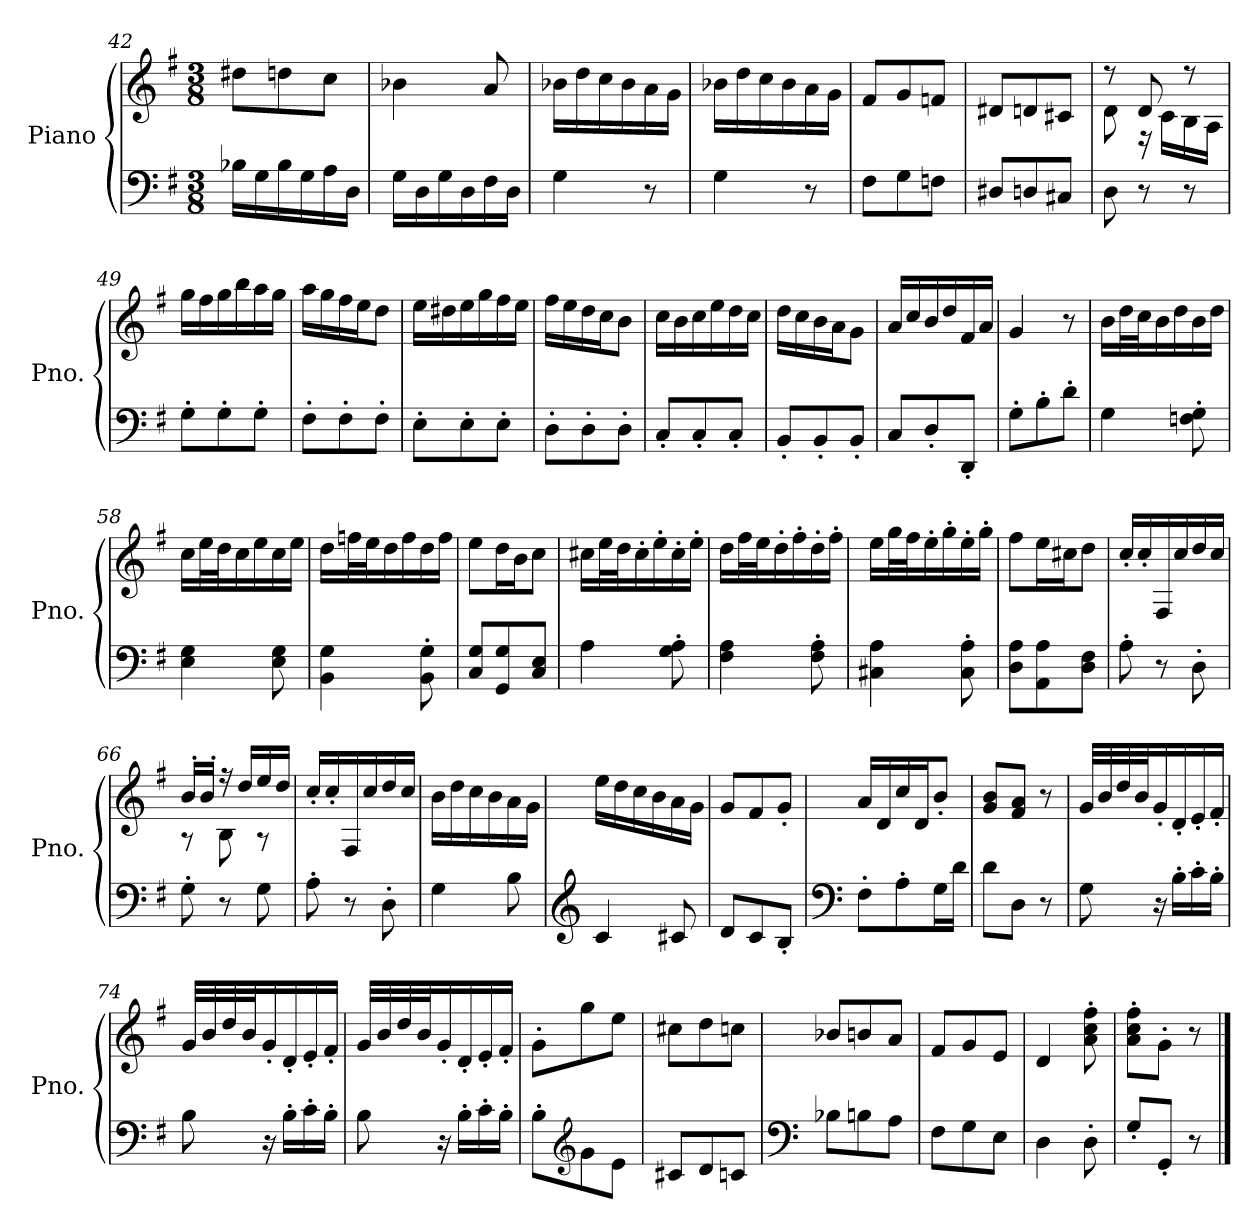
**kern	**kern
*part1	*part1
*staff2	*staff1
*I"Piano	*
*I'Pno.	*
*clefF4	*clefG2
*k[f#]	*k[f#]
*M3/8	*M3/8
=42	=42
16B-X\LL	8dd#X\L
16G\	.
16B-\	8ddn\
16G\	.
16A\	8cc\J
16D\JJ	.
=43	=43
16G\LL	4b-X\
16D\	.
16G\	.
16D\	.
16F#\	8a/
16D\JJ	.
!!LO:PB:g=z
=44	=44
4G\	16b-X\LL
.	16dd\
.	16cc\
.	16b-\
8r	16a\
.	16g\JJ
=45	=45
4G\	16b-X\LL
.	16dd\
.	16cc\
.	16b-\
8r	16a\
.	16g\JJ
=46	=46
8F#\L	8f#/L
8G\	8g/
8Fn\J	8fn/J
=47	=47
8D#X/L	8d#X/L
8Dn/	8dn/
8C#X/J	8c#X/J
=48	=48
*	*^
8D\	8r	8d\
8r	8d/	16r
.	.	16c\LL
8r	8r	16B\
.	.	16A\JJ
*	*v	*v
=49	=49
8G'\L	16gg\LL
.	16ff#\
8G'\	16gg\
.	16bb\
8G'\J	16aa\
.	16gg\JJ
=50	=50
8F#'\L	16aa\LL
.	16gg\
8F#'\	16ff#\
.	16ee\J
8F#'\J	8dd\J
=51	=51
8E'\L	16ee\LL
.	16dd#X\
8E'\	16ee\
.	16gg\
8E'\J	16ff#\
.	16ee\JJ
!!LO:LB:g=z
=52	=52
8D'\L	16ff#\LL
.	16ee\
8D'\	16dd\
.	16cc\J
8D'\J	8b\J
=53	=53
8C'/L	16cc\LL
.	16b\
8C'/	16cc\
.	16ee\
8C'/J	16dd\
.	16cc\JJ
=54	=54
8BB'/L	16dd\LL
.	16cc\
8BB'/	16b\
.	16a\J
8BB'/J	8g\J
=55	=55
8C/L	16a/LL
.	16cc/
8D'/	16b/
.	16dd/
8DD'/J	16f#/
.	16a/JJ
=56	=56
8G'\L	4g/
8B'\	.
8d'\J	8r
=57	=57
4G\	16b\LL
.	32dd\L
.	32cc\J
.	16b\
.	16dd\
8Fn\' 8G\'	16b\
.	16dd\JJ
=58	=58
4E\ 4G\	16cc\LL
.	32ee\L
.	32dd\J
.	16cc\
.	16ee\
8E\ 8G\	16cc\
.	16ee\JJ
=59	=59
4BB\ 4G\	16dd\LL
.	32ffn\L
.	32ee\J
.	16dd\
.	16ff\
8BB\' 8G\'	16dd\
.	16ff\JJ
!!LO:LB:g=z
=60	=60
8C/ 8G/L	8ee\L
8GG/ 8G/	16dd\L
.	16b\J
8C/ 8E/J	8cc\J
=61	=61
4A\	16cc#X\LL
.	32ee\L
.	32dd\J
.	16cc#'\
.	16ee'\
8G\' 8A\'	16cc#'\
.	16ee'\JJ
=62	=62
4F#\ 4A\	16dd\LL
.	32ff#\L
.	32ee\J
.	16dd'\
.	16ff#'\
8F#\' 8A\'	16dd'\
.	16ff#'\JJ
=63	=63
4C#X\ 4A\	16ee\LL
.	32gg\L
.	32ff#\J
.	16ee'\
.	16gg'\
8C#\' 8A\'	16ee'\
.	16gg'\JJ
=64	=64
8D\ 8A\L	8ff#\L
8AA\ 8A\	16ee\L
.	16cc#X\J
8D\ 8F#\J	8dd\J
=65	=65
8A'\	16cc'/LL
.	16cc'/
8r	16F#/
.	16cc/
8D'\	16dd/
.	16cc/JJ
=66	=66
*	*^
8G'\	16b'/LL	8r
.	16b'/JJ	.
8r	16r	8B\
.	16dd/LL	.
8G\	16ee/	8r
.	16dd/JJ	.
*	*v	*v
=67	=67
8A'\	16cc'/LL
.	16cc'/
8r	16F#/
.	16cc/
8D'\	16dd/
.	16cc/JJ
!!LO:LB:g=z
=68	=68
4G\	16b\LL
.	16dd\
.	16cc\
.	16b\
8B\	16a\
.	16g\JJ
=69	=69
*clefG2	*
4c/	16ee\LL
.	16dd\
.	16cc\
.	16b\
8c#X/	16a\
.	16g\JJ
=70	=70
8d/L	8g/L
8c/	8f#/
8B'/J	8g'/J
=71	=71
*clefF4	*
8F#'\L	16a/LL
.	16d/
8A'\	16cc/
.	16d/J
16G\L	8b'/J
16d\JJ	.
=72	=72
8d\L	8g/ 8b/L
8D\J	8f#/ 8a/J
8r	8r
=73	=73
8G\	32g/LLL
.	32b/
.	32dd/
.	32b/J
16r	16g'/
16B'\LL	16d'/
16c'\	16e'/
16B'\JJ	16f#'/JJ
=74	=74
8B\	32g/LLL
.	32b/
.	32dd/
.	32b/J
16r	16g'/
16B'\LL	16d'/
16c'\	16e'/
16B'\JJ	16f#'/JJ
!!LO:LB:g=z
=75	=75
8B\	32g/LLL
.	32b/
.	32dd/
.	32b/J
16r	16g'/
16B'\LL	16d'/
16c'\	16e'/
16B'\JJ	16f#'/JJ
=76	=76
8B'\L	8g'\L
*clefG2	*
8g\	8gg\
8e\J	8ee\J
=77	=77
8c#X/L	8cc#X\L
8d/	8dd\
8cn/J	8ccn\J
=78	=78
*clefF4	*
8B-X\L	8b-X/L
8Bn\	8bn/
8A\J	8a/J
=79	=79
8F#\L	8f#/L
8G\	8g/
8E\J	8e/J
=80	=80
4D\	4d/
8D'\	8a\' 8cc\' 8ff#\'
=81	=81
8G'/L	8a\' 8cc\' 8ff#\'L
8GG'/J	8g'\J
8r	8r
==	==
*-	*-
